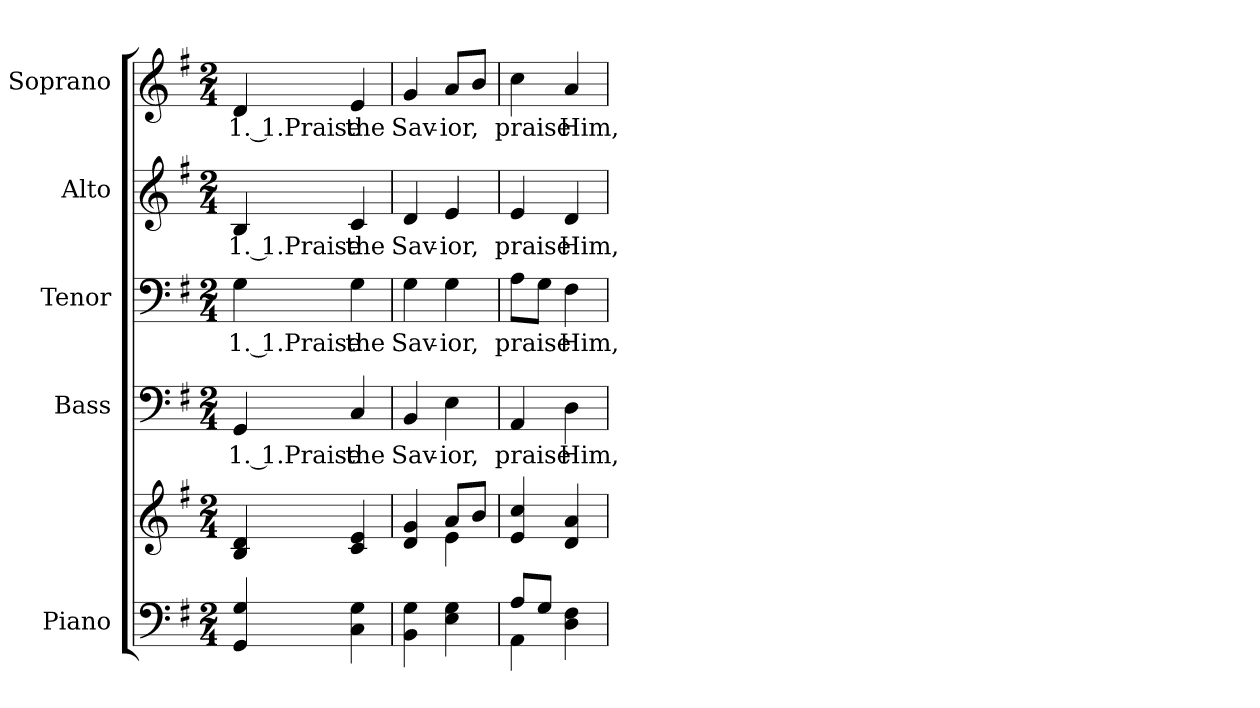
**kern	**kern	**kern	**text	**kern	**text	**kern	**text	**kern	**text
*part5	*part5	*part4	*part4	*part3	*part3	*part2	*part2	*part1	*part1
*staff6	*staff5	*staff4	*staff4	*staff3	*staff3	*staff2	*staff2	*staff1	*staff1
*I"Piano	*	*I"Bass	*	*I"Tenor	*	*I"Alto	*	*I"Soprano	*
*I'Pno.	*	*I'B.	*	*I'T.	*	*I'A.	*	*I'S.	*
!!LO:PB:g=z
*clefF4	*clefG2	*clefF4	*	*clefF4	*	*clefG2	*	*clefG2	*
*k[f#]	*k[f#]	*k[f#]	*	*k[f#]	*	*k[f#]	*	*k[f#]	*
*G:	*G:	*G:	*	*G:	*	*G:	*	*G:	*
*M2/4	*M2/4	*M2/4	*	*M2/4	*	*M2/4	*	*M2/4	*
*MM125	*MM125	*MM125	*	*MM125	*	*MM125	*	*MM125	*
=1	=1	=1	=1	=1	=1	=1	=1	=1	=1
*	*^	*	*	*	*	*	*	*	*
!	!	!	!	!LO:LY:b:color=#000000	!	!	!	!	!	!
!	!	!	!	!	!	!LO:LY:b:color=#000000	!	!	!	!
!	!	!	!	!	!	!	!	!LO:LY:b:color=#000000	!	!
!	!	!	!	!	!	!	!	!	!	!LO:LY:b:color=#000000
4GGi/ 4Gi	4Bi/ 4di	2ryy	4GGi/	1. 1.Praise	4Gi\	1. 1.Praise	4Bi/	1. 1.Praise	4di/	1. 1.Praise
!	!	!	!	!LO:LY:b:color=#000000	!	!	!	!	!	!
!	!	!	!	!	!	!LO:LY:b:color=#000000	!	!	!	!
!	!	!	!	!	!	!	!	!LO:LY:b:color=#000000	!	!
!	!	!	!	!	!	!	!	!	!	!LO:LY:b:color=#000000
4Ci\ 4Gi	4ci/ 4ei	.	4Ci/	the	4Gi\	the	4ci/	the	4ei/	the
=2	=2	=2	=2	=2	=2	=2	=2	=2	=2	=2
!	!	!	!	!LO:LY:b:color=#000000	!	!	!	!	!	!
!	!	!	!	!	!	!LO:LY:b:color=#000000	!	!	!	!
!	!	!	!	!	!	!	!	!LO:LY:b:color=#000000	!	!
!	!	!	!	!	!	!	!	!	!	!LO:LY:b:color=#000000
4BBi\ 4Gi	4di/ 4gi	4ryy	4BBi/	Sav-	4Gi\	Sav-	4di/	Sav-	4gi/	Sav-
!	!	!	!	!LO:LY:b:color=#000000	!	!	!	!	!	!
!	!	!	!	!	!	!LO:LY:b:color=#000000	!	!	!	!
!	!	!	!	!	!	!	!	!LO:LY:b:color=#000000	!	!
!	!	!	!	!	!	!	!	!	!	!LO:LY:b:color=#000000
4Ei\ 4Gi	8ai/L	4ei\	4Ei\	-ior,	4Gi\	-ior,	4ei/	-ior,	8ai/L	-ior,
.	8bi/J	.	.	.	.	.	.	.	8bi/J	.
*	*v	*v	*	*	*	*	*	*	*	*
=3	=3	=3	=3	=3	=3	=3	=3	=3	=3
*^	*	*	*	*	*	*	*	*	*
!	!	!	!	!LO:LY:b:color=#000000	!	!	!	!	!	!
!	!	!	!	!	!	!LO:LY:b:color=#000000	!	!	!	!
!	!	!	!	!	!	!	!	!LO:LY:b:color=#000000	!	!
!	!	!	!	!	!	!	!	!	!	!LO:LY:b:color=#000000
8Ai/L	4AAi\	4ei/ 4cci	4AAi/	praise	8Ai\L	praise	4ei/	praise	4cci\	praise
8Gi/J	.	.	.	.	8Gi\J	.	.	.	.	.
!	!	!	!	!LO:LY:b:color=#000000	!	!	!	!	!	!
!	!	!	!	!	!	!LO:LY:b:color=#000000	!	!	!	!
!	!	!	!	!	!	!	!	!LO:LY:b:color=#000000	!	!
!	!	!	!	!	!	!	!	!	!	!LO:LY:b:color=#000000
4Di\ 4F#i	4ryy	4di/ 4ai	4Di\	Him,	4F#i\	Him,	4di/	Him,	4ai/	Him,
*v	*v	*	*	*	*	*	*	*	*	*
=	=	=	=	=	=	=	=	=	=
*-	*-	*-	*-	*-	*-	*-	*-	*-	*-
